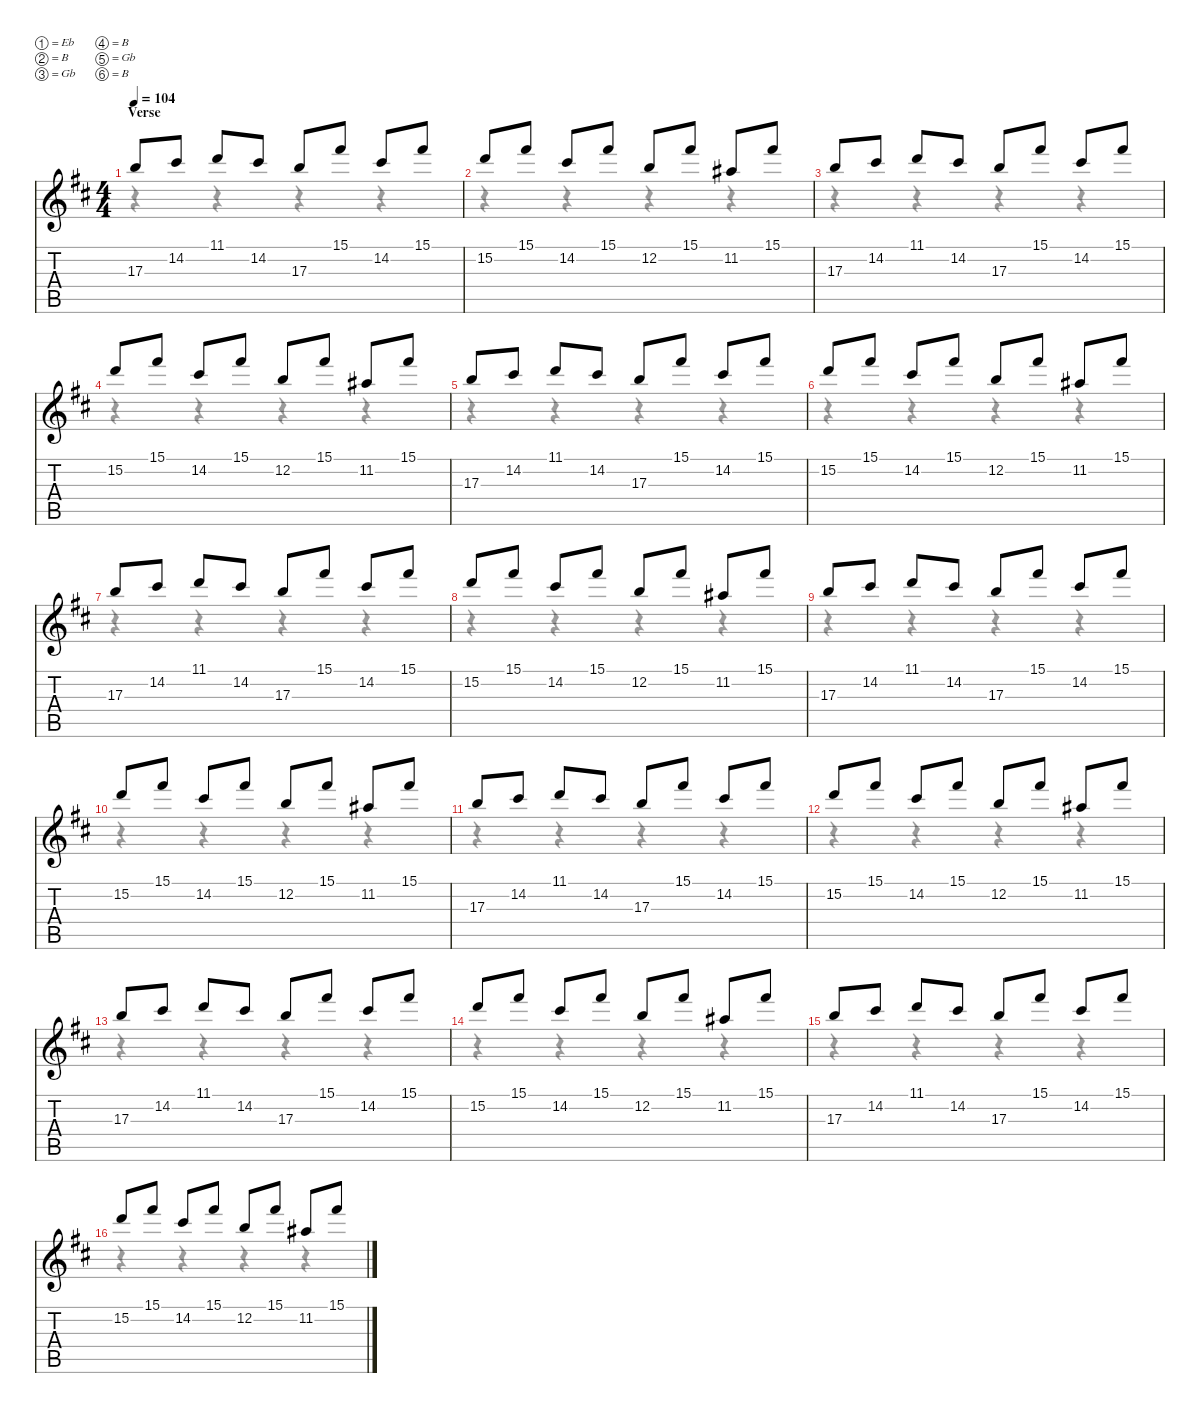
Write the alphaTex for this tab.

\defaultSystemsLayout 4
\hideDynamics
\bracketExtendMode nobrackets
\singleTrackTrackNamePolicy hidden
\multiTrackTrackNamePolicy hidden
\firstSystemTrackNameMode fullname
\otherSystemsTrackNameOrientation horizontal
\track ("Clean Guitar" "s.guit.") {instrument acousticguitarsteel}
\staff {score tabs}
\tuning (Eb4 B3 Gb3 B2 Gb2 B1)
\voice
\ts (4 4)
\section ("" "Verse")
\tempo 104
\clef g2
\ks bminor
17.3{acc forcenatural}.8{dy p beam Up} 14.2{acc #}.8{beam Up} 11.1{acc forcenatural}.8{beam Up} 14.2{acc #}.8{beam Up} 17.3{acc forcenatural}.8{beam Up} 15.1{acc #}.8{beam Up} 14.2{acc #}.8{beam Up} 15.1{acc #}.8{beam Up} |
15.2{acc forcenatural}.8{beam Up} 15.1{acc #}.8{beam Up} 14.2{acc #}.8{beam Up} 15.1{acc #}.8{beam Up} 12.2{acc forcenatural}.8{beam Up} 15.1{acc #}.8{beam Up} 11.2{acc #}.8{beam Up} 15.1{acc #}.8{beam Up} |
17.3{acc forcenatural}.8{beam Up} 14.2{acc #}.8{beam Up} 11.1{acc forcenatural}.8{beam Up} 14.2{acc #}.8{beam Up} 17.3{acc forcenatural}.8{beam Up} 15.1{acc #}.8{beam Up} 14.2{acc #}.8{beam Up} 15.1{acc #}.8{beam Up} |
15.2{acc forcenatural}.8{beam Up} 15.1{acc #}.8{beam Up} 14.2{acc #}.8{beam Up} 15.1{acc #}.8{beam Up} 12.2{acc forcenatural}.8{beam Up} 15.1{acc #}.8{beam Up} 11.2{acc #}.8{beam Up} 15.1{acc #}.8{beam Up} |
17.3{acc forcenatural}.8{beam Up} 14.2{acc #}.8{beam Up} 11.1{acc forcenatural}.8{beam Up} 14.2{acc #}.8{beam Up} 17.3{acc forcenatural}.8{beam Up} 15.1{acc #}.8{beam Up} 14.2{acc #}.8{beam Up} 15.1{acc #}.8{beam Up} |
15.2{acc forcenatural}.8{beam Up} 15.1{acc #}.8{beam Up} 14.2{acc #}.8{beam Up} 15.1{acc #}.8{beam Up} 12.2{acc forcenatural}.8{beam Up} 15.1{acc #}.8{beam Up} 11.2{acc #}.8{beam Up} 15.1{acc #}.8{beam Up} |
17.3{acc forcenatural}.8{beam Up} 14.2{acc #}.8{beam Up} 11.1{acc forcenatural}.8{beam Up} 14.2{acc #}.8{beam Up} 17.3{acc forcenatural}.8{beam Up} 15.1{acc #}.8{beam Up} 14.2{acc #}.8{beam Up} 15.1{acc #}.8{beam Up} |
15.2{acc forcenatural}.8{beam Up} 15.1{acc #}.8{beam Up} 14.2{acc #}.8{beam Up} 15.1{acc #}.8{beam Up} 12.2{acc forcenatural}.8{beam Up} 15.1{acc #}.8{beam Up} 11.2{acc #}.8{beam Up} 15.1{acc #}.8{beam Up} |
17.3{acc forcenatural}.8{beam Up} 14.2{acc #}.8{beam Up} 11.1{acc forcenatural}.8{beam Up} 14.2{acc #}.8{beam Up} 17.3{acc forcenatural}.8{beam Up} 15.1{acc #}.8{beam Up} 14.2{acc #}.8{beam Up} 15.1{acc #}.8{beam Up} |
15.2{acc forcenatural}.8{beam Up} 15.1{acc #}.8{beam Up} 14.2{acc #}.8{beam Up} 15.1{acc #}.8{beam Up} 12.2{acc forcenatural}.8{beam Up} 15.1{acc #}.8{beam Up} 11.2{acc #}.8{beam Up} 15.1{acc #}.8{beam Up} |
17.3{acc forcenatural}.8{beam Up} 14.2{acc #}.8{beam Up} 11.1{acc forcenatural}.8{beam Up} 14.2{acc #}.8{beam Up} 17.3{acc forcenatural}.8{beam Up} 15.1{acc #}.8{beam Up} 14.2{acc #}.8{beam Up} 15.1{acc #}.8{beam Up} |
15.2{acc forcenatural}.8{beam Up} 15.1{acc #}.8{beam Up} 14.2{acc #}.8{beam Up} 15.1{acc #}.8{beam Up} 12.2{acc forcenatural}.8{beam Up} 15.1{acc #}.8{beam Up} 11.2{acc #}.8{beam Up} 15.1{acc #}.8{beam Up} |
17.3{acc forcenatural}.8{beam Up} 14.2{acc #}.8{beam Up} 11.1{acc forcenatural}.8{beam Up} 14.2{acc #}.8{beam Up} 17.3{acc forcenatural}.8{beam Up} 15.1{acc #}.8{beam Up} 14.2{acc #}.8{beam Up} 15.1{acc #}.8{beam Up} |
15.2{acc forcenatural}.8{beam Up} 15.1{acc #}.8{beam Up} 14.2{acc #}.8{beam Up} 15.1{acc #}.8{beam Up} 12.2{acc forcenatural}.8{beam Up} 15.1{acc #}.8{beam Up} 11.2{acc #}.8{beam Up} 15.1{acc #}.8{beam Up} |
17.3{acc forcenatural}.8{beam Up} 14.2{acc #}.8{beam Up} 11.1{acc forcenatural}.8{beam Up} 14.2{acc #}.8{beam Up} 17.3{acc forcenatural}.8{beam Up} 15.1{acc #}.8{beam Up} 14.2{acc #}.8{beam Up} 15.1{acc #}.8{beam Up} |
15.2{acc forcenatural}.8{beam Up} 15.1{acc #}.8{beam Up} 14.2{acc #}.8{beam Up} 15.1{acc #}.8{beam Up} 12.2{acc forcenatural}.8{beam Up} 15.1{acc #}.8{beam Up} 11.2{acc #}.8{beam Up} 15.1{acc #}.8{beam Up}
\voice
\clef g2
\ottava regular
\simile none
\ks bminor
r.4{dy mf beam Down} r.4{beam Down} r.4{beam Down} r.4{beam Down} |
r.4{beam Down} r.4{beam Down} r.4{beam Down} r.4{beam Down} |
r.4{beam Down} r.4{beam Down} r.4{beam Down} r.4{beam Down} |
r.4{beam Down} r.4{beam Down} r.4{beam Down} r.4{beam Down} |
r.4{beam Down} r.4{beam Down} r.4{beam Down} r.4{beam Down} |
r.4{beam Down} r.4{beam Down} r.4{beam Down} r.4{beam Down} |
r.4{beam Down} r.4{beam Down} r.4{beam Down} r.4{beam Down} |
r.4{beam Down} r.4{beam Down} r.4{beam Down} r.4{beam Down} |
r.4{beam Down} r.4{beam Down} r.4{beam Down} r.4{beam Down} |
r.4{beam Down} r.4{beam Down} r.4{beam Down} r.4{beam Down} |
r.4{beam Down} r.4{beam Down} r.4{beam Down} r.4{beam Down} |
r.4{beam Down} r.4{beam Down} r.4{beam Down} r.4{beam Down} |
r.4{beam Down} r.4{beam Down} r.4{beam Down} r.4{beam Down} |
r.4{beam Down} r.4{beam Down} r.4{beam Down} r.4{beam Down} |
r.4{beam Down} r.4{beam Down} r.4{beam Down} r.4{beam Down} |
r.4{beam Down} r.4{beam Down} r.4{beam Down} r.4{beam Down}
